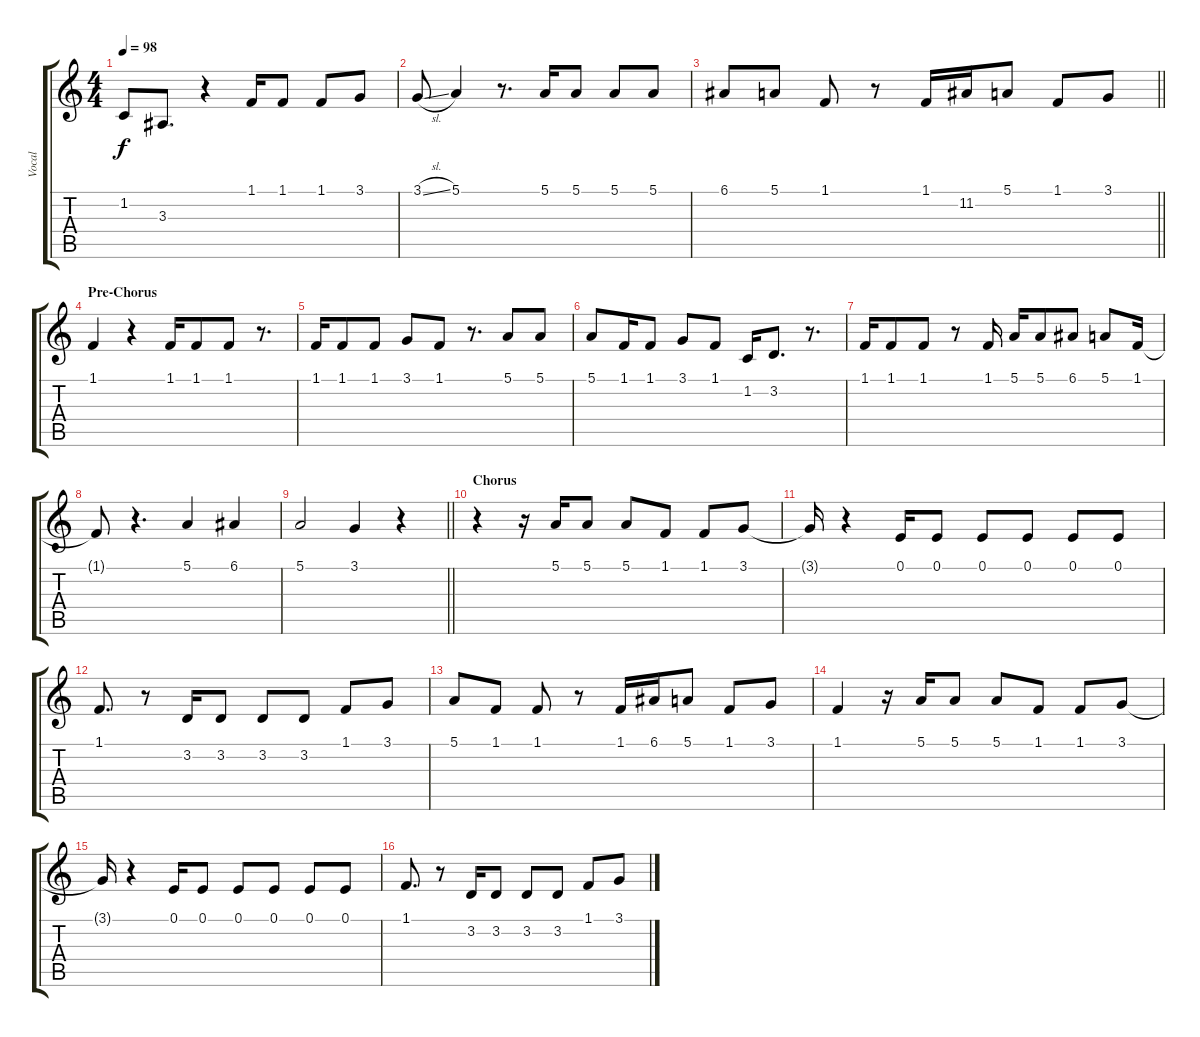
\track ("Vocal" "Vocal") {instrument lead6voice}
\staff {score tabs}
\tuning (E4 B3 G3 D3 A2 E2) {hide}
\ts (4 4)
\tempo 98
\clef g2
\ks c
1.2.8{dy f} 3.3.8{d} r.4 1.1.16 1.1.8 1.1.8 3.1.8 |
3.1{sl}.8 5.1.4 r.8{d} 5.1.16 5.1.8 5.1.8 5.1.8 |
\barLineRight lightlight
6.1.8 5.1.8 1.1.8 r.8 1.1.16 11.2.16 5.1.8 1.1.8 3.1.8 |
\section ("" "Pre-Chorus")
1.1.4 r.4 1.1.16 1.1.8 1.1.8 r.8{d} |
1.1.16 1.1.8 1.1.8 3.1.8 1.1.8 r.8{d} 5.1.8 5.1.8 |
5.1.8 1.1.16 1.1.8 3.1.8 1.1.8 1.2.16 3.2.8{d} r.8{d} |
1.1.16 1.1.8 1.1.8 r.8 1.1.16 5.1.16 5.1.8 6.1.8 5.1.8 1.1.16 |
1.1{t}.8 r.4{d} 5.1.4 6.1.4 |
\barLineRight lightlight
5.1.2 3.1.4 r.4 |
\section ("" "Chorus")
r.4 r.16 5.1.16 5.1.8 5.1.8 1.1.8 1.1.8 3.1.8 |
3.1{t}.16 r.4 0.1.16 0.1.8 0.1.8 0.1.8 0.1.8 0.1.8 |
1.1.8{d} r.8 3.2.16 3.2.8 3.2.8 3.2.8 1.1.8 3.1.8 |
5.1.8 1.1.8 1.1.8 r.8 1.1.16 6.1.16 5.1.8 1.1.8 3.1.8 |
1.1.4 r.16 5.1.16 5.1.8 5.1.8 1.1.8 1.1.8 3.1.8 |
3.1{t}.16 r.4 0.1.16 0.1.8 0.1.8 0.1.8 0.1.8 0.1.8 |
1.1.8{d} r.8 3.2.16 3.2.8 3.2.8 3.2.8 1.1.8 3.1.8
